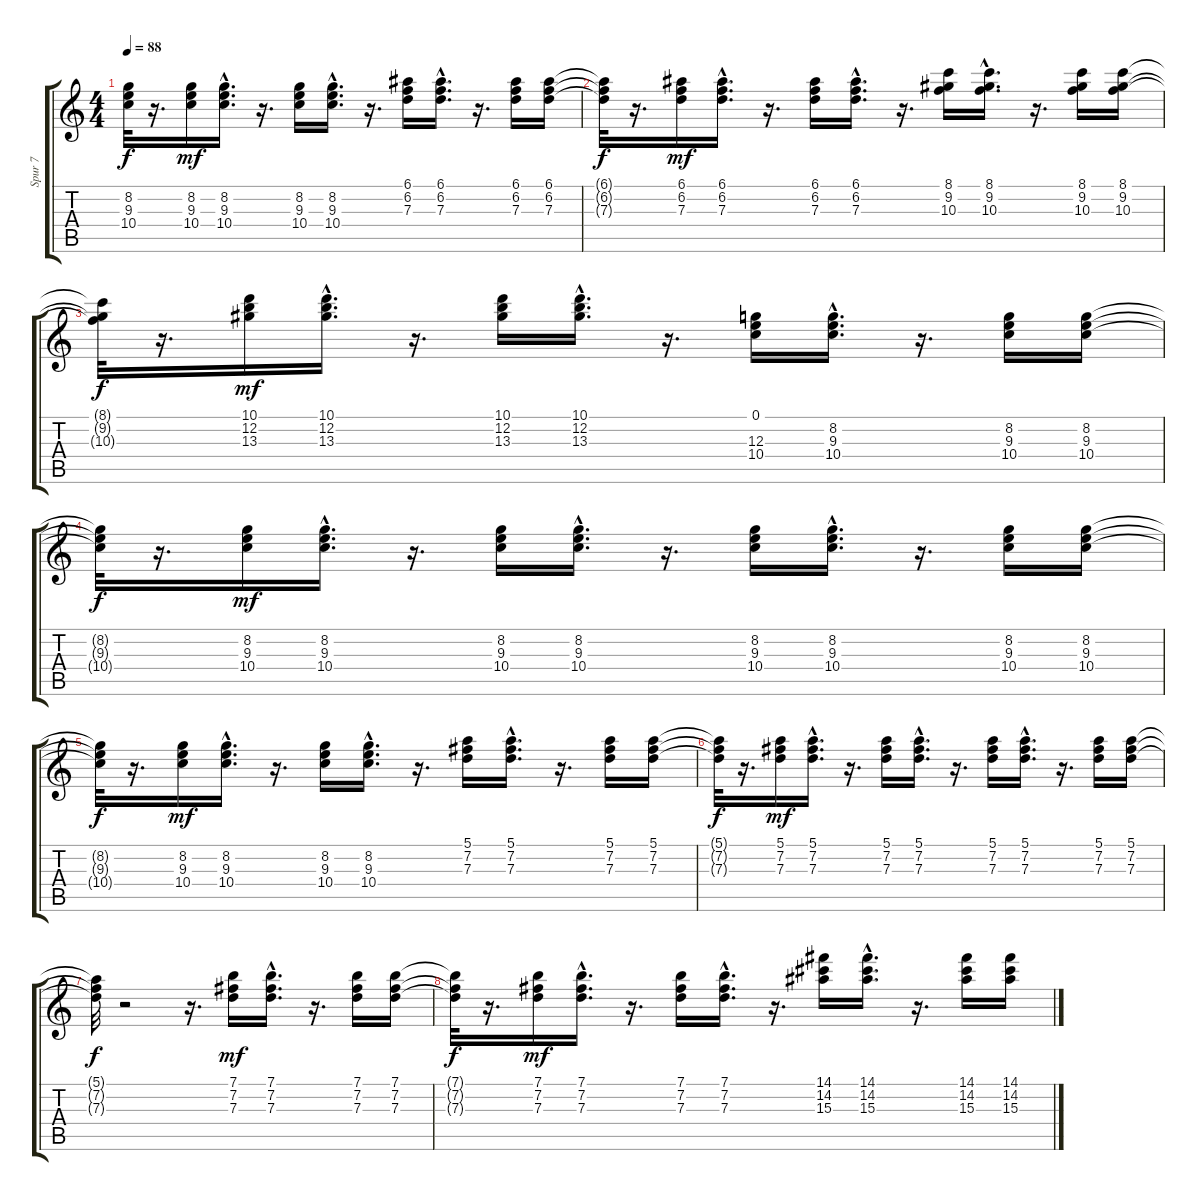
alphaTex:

\track ("Spur 7" "Spur 7") {instrument acousticguitarsteel}
\staff {score tabs}
\tuning (E4 B3 G3 D3 A2 E2) {hide}
\ts (4 4)
\tempo 88
\clef g2
\ks c
(8.2{t} 9.3{t} 10.4{t}).32{dy f} r.16{d} (8.2 9.3 10.4).16{dy mf} (8.2{hac} 9.3{hac} 10.4{hac}).16{d} r.16{d} (8.2 9.3 10.4).16 (8.2{hac} 9.3{hac} 10.4{hac}).16{d} r.16{d} (6.1 6.2 7.3).16 (6.1{hac} 6.2{hac} 7.3{hac}).16{d} r.16{d} (6.1 6.2 7.3).16 (6.1 6.2 7.3).16 |
(6.1{t} 6.2{t} 7.3{t}).32{dy f} r.16{d} (6.1 6.2 7.3).16{dy mf} (6.1{hac} 6.2{hac} 7.3{hac}).16{d} r.16{d} (6.1 6.2 7.3).16 (6.1{hac} 6.2{hac} 7.3{hac}).16{d} r.16{d} (8.1 9.2 10.3).16 (8.1{hac} 9.2{hac} 10.3{hac}).16{d} r.16{d} (8.1 9.2 10.3).16 (8.1 9.2 10.3).16 |
(8.1{t} 9.2{t} 10.3{t}).32{dy f} r.16{d} (10.1 12.2 13.3).16{dy mf} (10.1{hac} 12.2{hac} 13.3{hac}).16{d} r.16{d} (10.1 12.2 13.3).16 (10.1{hac} 12.2{hac} 13.3{hac}).16{d} r.16{d} (0.1 12.3 10.4).16 (8.2{hac} 9.3{hac} 10.4{hac}).16{d} r.16{d} (8.2 9.3 10.4).16 (8.2 9.3 10.4).16 |
(8.2{t} 9.3{t} 10.4{t}).32{dy f} r.16{d} (8.2 9.3 10.4).16{dy mf} (8.2{hac} 9.3{hac} 10.4{hac}).16{d} r.16{d} (8.2 9.3 10.4).16 (8.2{hac} 9.3{hac} 10.4{hac}).16{d} r.16{d} (8.2 9.3 10.4).16 (8.2{hac} 9.3{hac} 10.4{hac}).16{d} r.16{d} (8.2 9.3 10.4).16 (8.2 9.3 10.4).16 |
(8.2{t} 9.3{t} 10.4{t}).32{dy f} r.16{d} (8.2 9.3 10.4).16{dy mf} (8.2{hac} 9.3{hac} 10.4{hac}).16{d} r.16{d} (8.2 9.3 10.4).16 (8.2{hac} 9.3{hac} 10.4{hac}).16{d} r.16{d} (5.1 7.2 7.3).16 (5.1{hac} 7.2{hac} 7.3{hac}).16{d} r.16{d} (5.1 7.2 7.3).16 (5.1 7.2 7.3).16 |
(5.1{t} 7.2{t} 7.3{t}).32{dy f} r.16{d} (5.1 7.2 7.3).16{dy mf} (5.1{hac} 7.2{hac} 7.3{hac}).16{d} r.16{d} (5.1 7.2 7.3).16 (5.1{hac} 7.2{hac} 7.3{hac}).16{d} r.16{d} (5.1 7.2 7.3).16 (5.1{hac} 7.2{hac} 7.3{hac}).16{d} r.16{d} (5.1 7.2 7.3).16 (5.1 7.2 7.3).16 |
(5.1{t} 7.2{t} 7.3{t}).32{dy f} r.2 r.16{d} (7.1 7.2 7.3).16{dy mf} (7.1{hac} 7.2{hac} 7.3{hac}).16{d} r.16{d} (7.1 7.2 7.3).16 (7.1 7.2 7.3).16 |
(7.1{t} 7.2{t} 7.3{t}).32{dy f} r.16{d} (7.1 7.2 7.3).16{dy mf} (7.1{hac} 7.2{hac} 7.3{hac}).16{d} r.16{d} (7.1 7.2 7.3).16 (7.1{hac} 7.2{hac} 7.3{hac}).16{d} r.16{d} (14.1 14.2 15.3).16 (14.1{hac} 14.2{hac} 15.3{hac}).16{d} r.16{d} (14.1 14.2 15.3).16 (14.1 14.2 15.3).16
